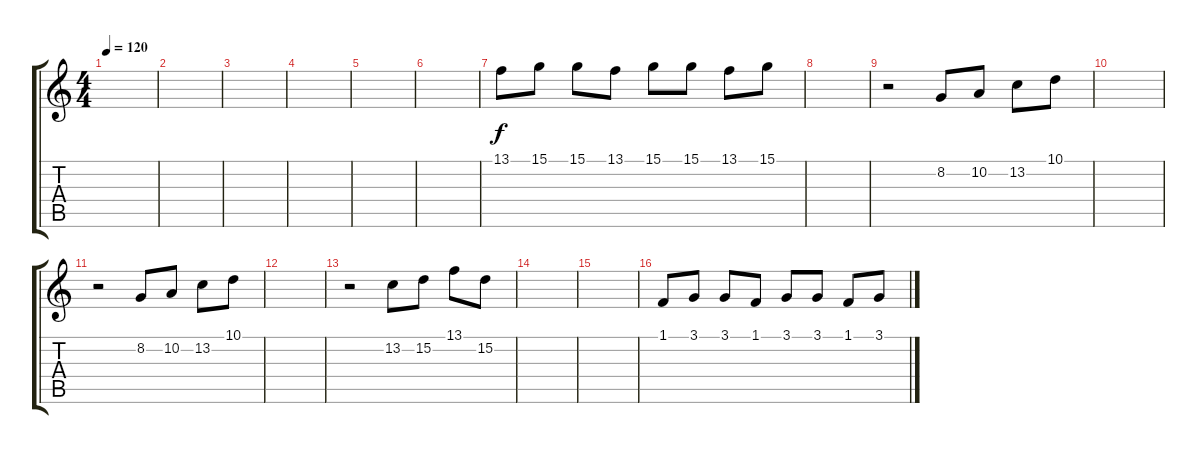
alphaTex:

\track "" {instrument brasssection}
\staff {score tabs}
\tuning (E4 B3 G3 D3 A2 E2) {hide}
\ts (4 4)
\tempo 120
\clef g2
\ks c
|
|
|
|
|
|
13.1.8 15.1.8 15.1.8 13.1.8 15.1.8 15.1.8 13.1.8 15.1.8 |
|
r.2 8.2.8 10.2.8 13.2.8 10.1.8 |
|
r.2 8.2.8 10.2.8 13.2.8 10.1.8 |
|
r.2 13.2.8 15.2.8 13.1.8 15.2.8 |
|
|
1.1.8 3.1.8 3.1.8 1.1.8 3.1.8 3.1.8 1.1.8 3.1.8
